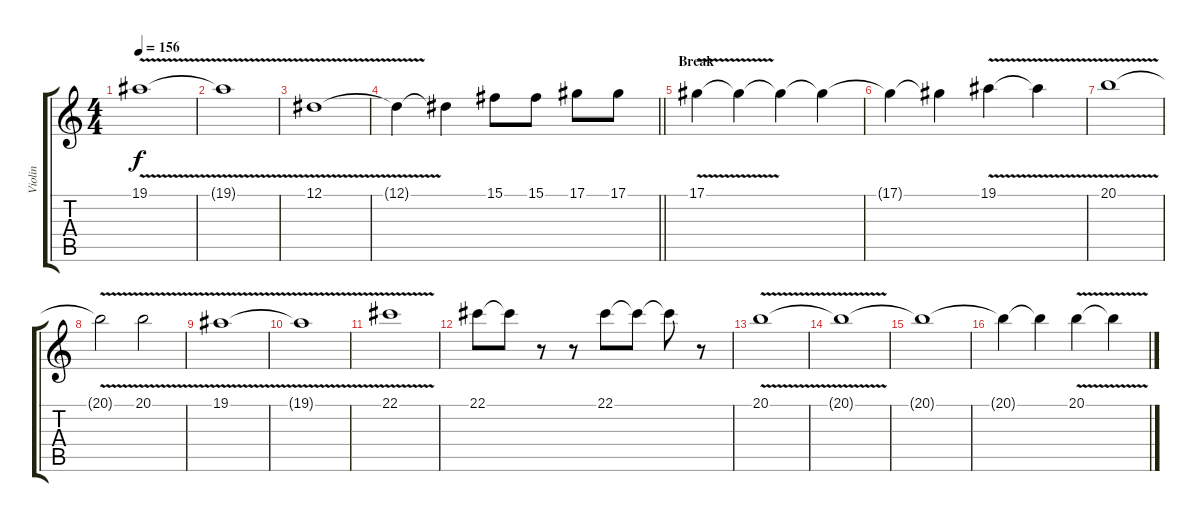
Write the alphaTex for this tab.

\track ("Violin" "Violin") {instrument violin}
\staff {score tabs}
\tuning (Eb4 Bb3 Gb3 Db3 Ab2 Db2) {hide}
\ts (4 4)
\tempo 156
\clef g2
\ks c
19.1{v}.1{dy f} |
19.1{t}.1 |
12.1{v}.1 |
\barLineRight lightlight
12.1{t}.4 12.1{t}.4 15.1.8 15.1.8 17.1.8 17.1.8 |
\section ("" "Break")
17.1{v}.4 17.1{t}.4 17.1{t}.4 17.1{t}.4 |
17.1{t}.4 17.1{t}.4 19.1{v}.4 19.1{t}.4 |
20.1{v}.1 |
20.1{t}.2 20.1{v}.2 |
19.1{v}.1 |
19.1{t}.1 |
22.1{v}.1 |
22.1.8 22.1{t}.8 r.8 r.8 22.1.8 22.1{t}.8 22.1{t}.8 r.8 |
20.1{v}.1 |
20.1{t}.1 |
20.1{t}.1 |
20.1{t}.4 20.1{t}.4 20.1{v}.4 20.1{t}.4
